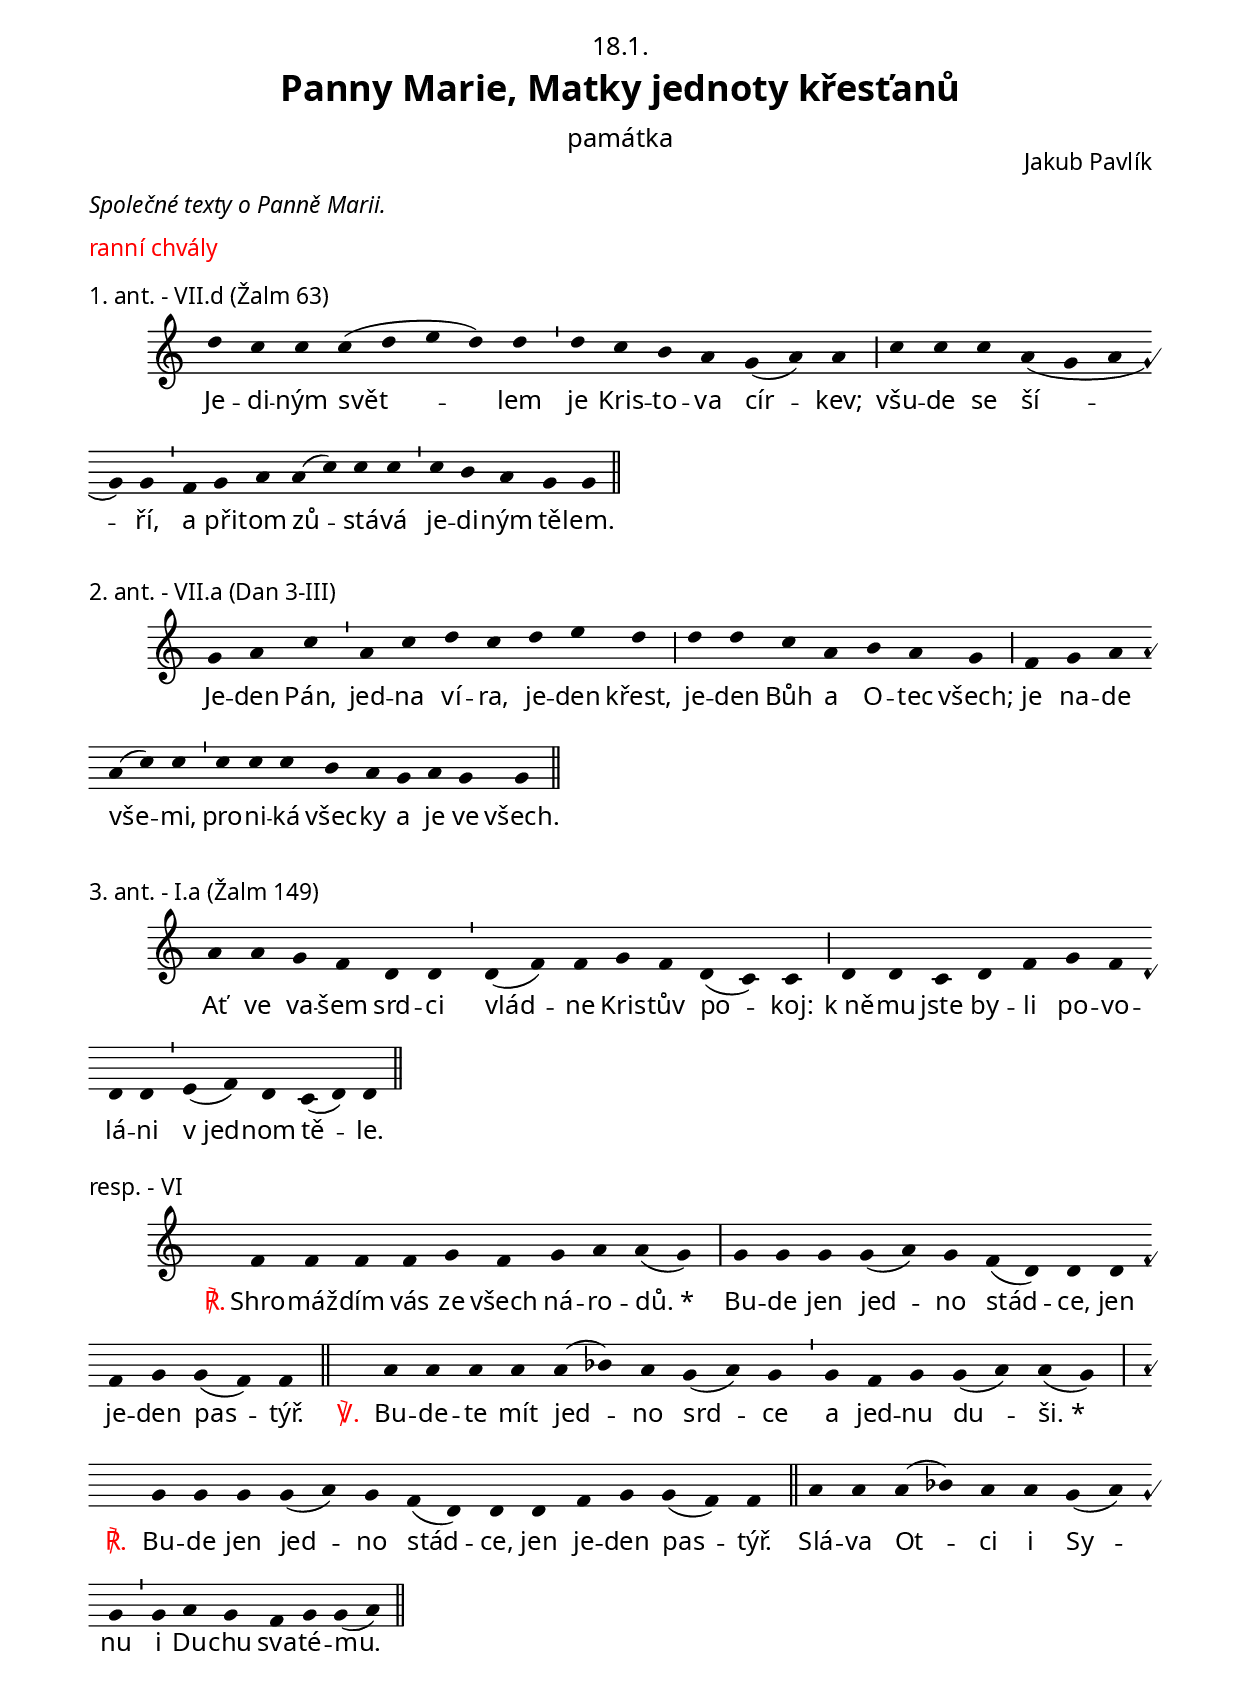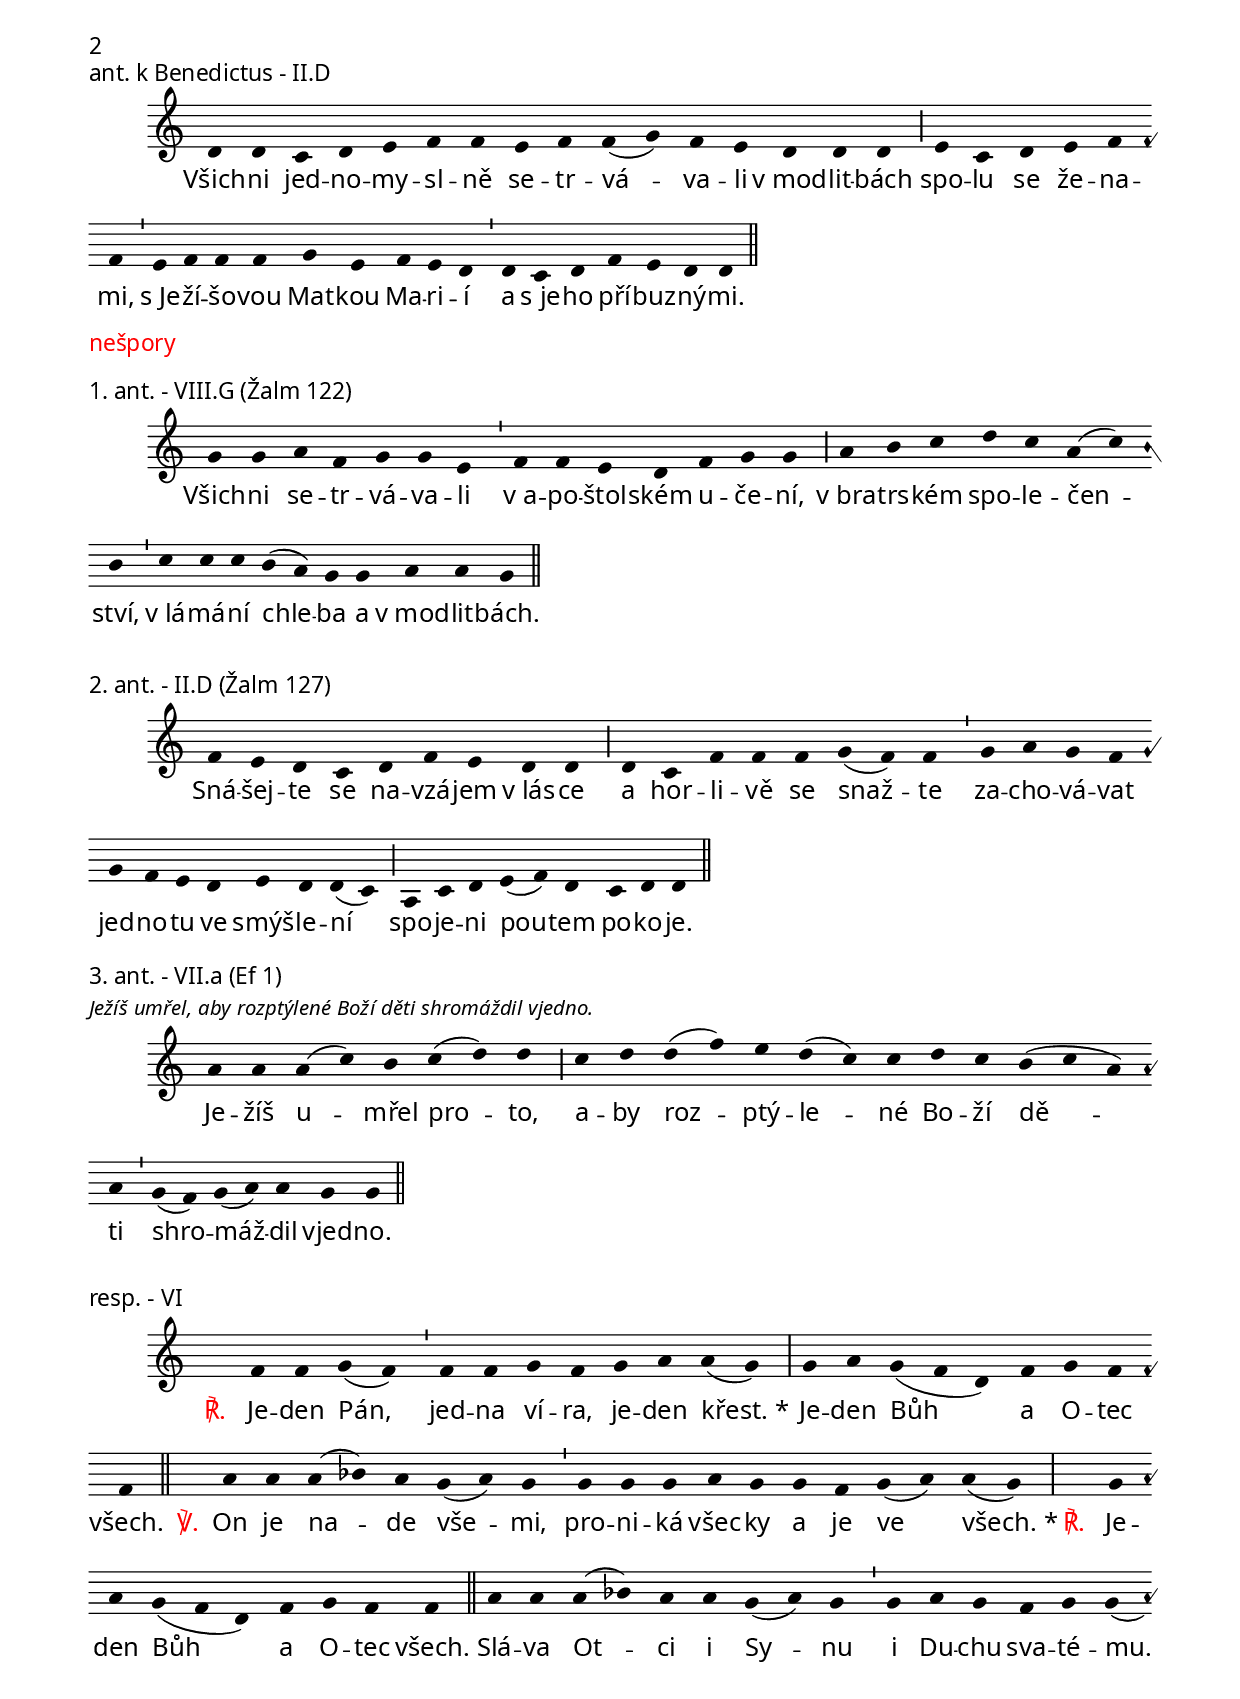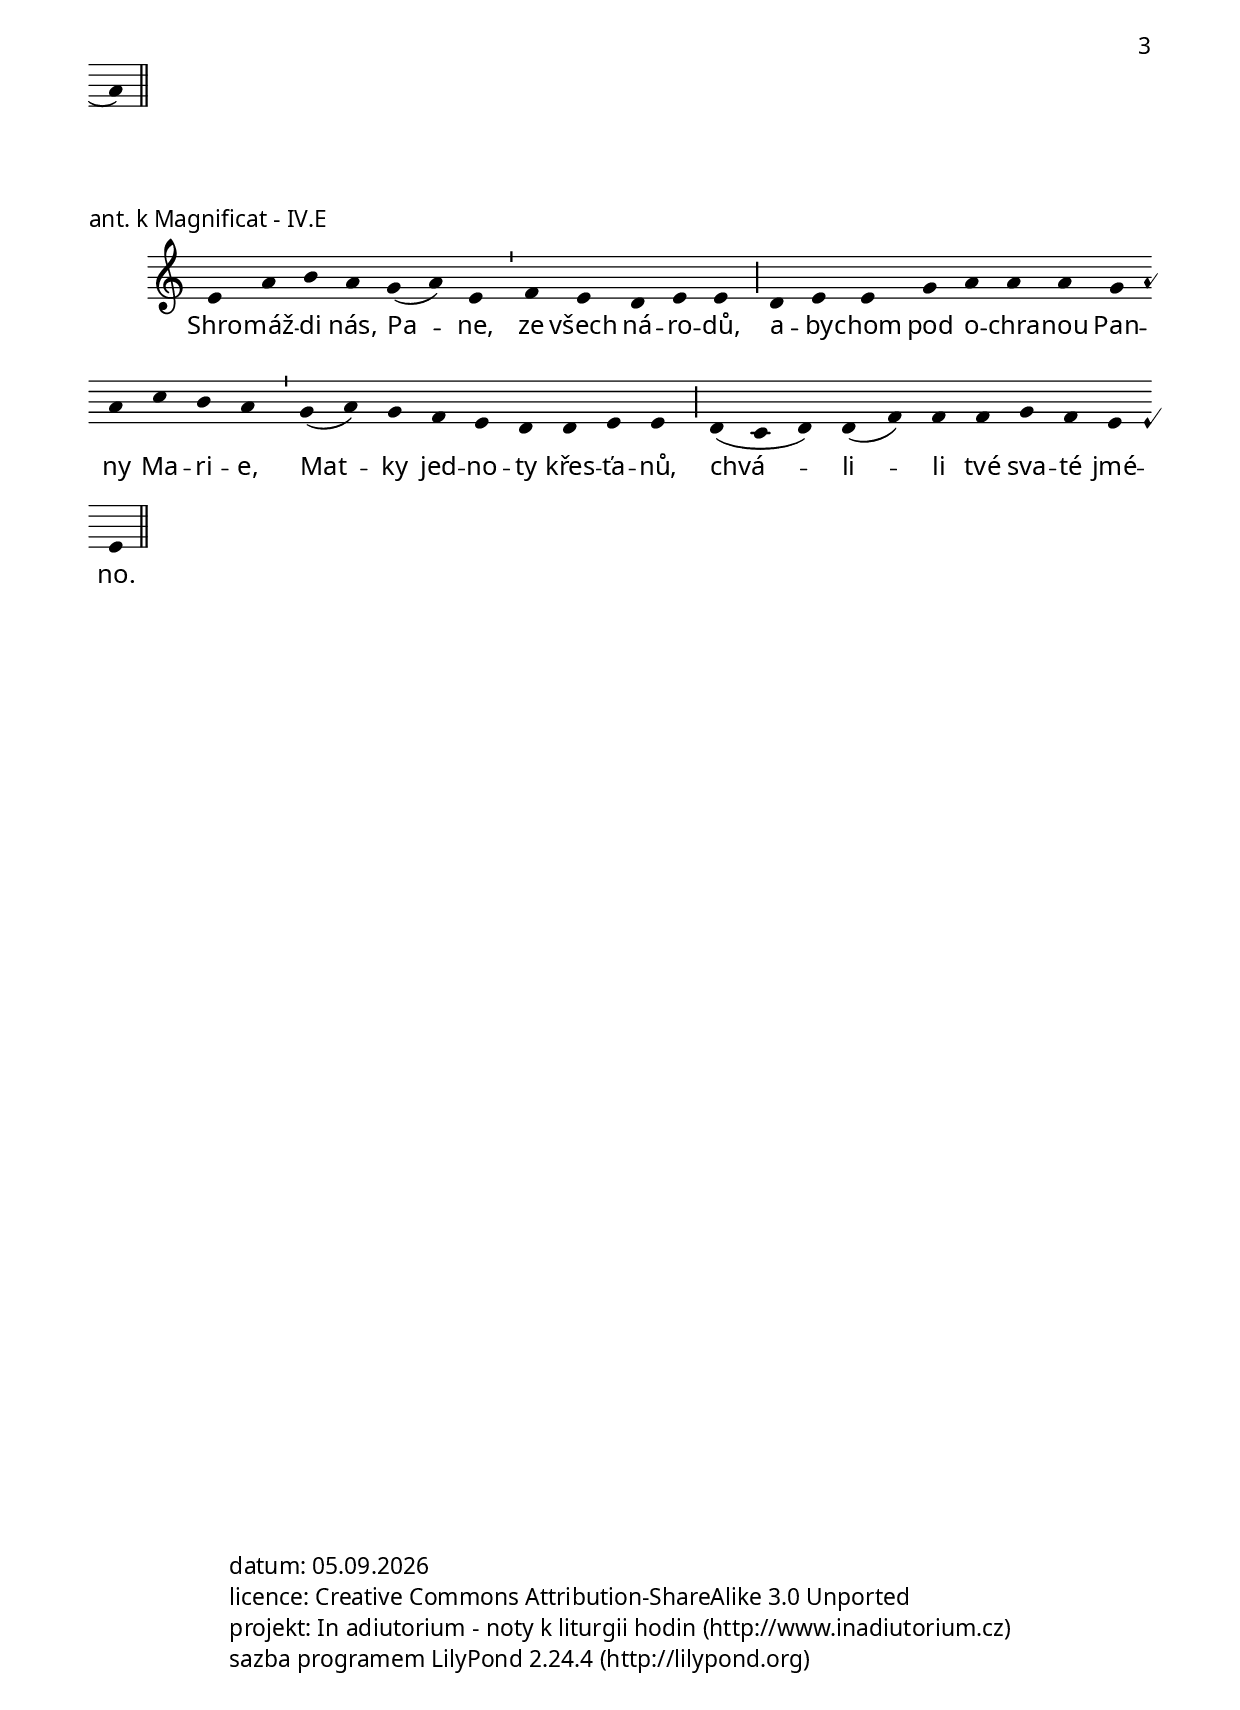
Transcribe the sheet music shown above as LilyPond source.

\version "2.16.0"

\include "../spolecne.ly"
\include "../dilyresponsorii.ly"

\header {
  title = \markup\titleSvatek
            "Panny Marie, Matky jednoty křesťanů"
            památka
            18.1.
  composer = "Jakub Pavlík"
}

\markup\communia #'(#:maria)

\markup {\nadpisHodinka {"ranní chvály"}}

\score {
  \relative c'' {
    \choralniRezim
    d4 c c c( d e d) d \barMin
    d c b a g( a) a \barMaior
    c c c a( g a g) g \barMin
    f g a a( c) c c \barMin
    c b a g g \barFinalis
  }
  \addlyrics {
    Je -- di -- ným svět -- lem
    je Kris -- to -- va cír -- kev;
    všu -- de se ší -- ří,
    a při -- tom zů -- stá -- vá
    je -- di -- ným tě -- lem.
  }
  \header {
    quid = "1. ant."
    modus = "VII"
    differentia = "d"
    psalmus = "Žalm 63"
    placet = "lépe"
    id = "rch-a1"
    piece = \markup {\sestavTitulek}
  }
}

\score {
  \relative c'' {
    \choralniRezim
    g4 a c \barMin
    a c d c d e d \barMaior
    d d c a b a g \barMaior
    f g a a( c) c \barMin
    c c c b a g a g g \barFinalis
  }
  \addlyrics {
    Je -- den Pán,
    jed -- na ví -- ra, je -- den křest,
    je -- den Bůh a O -- tec všech;
    je na -- de vše -- mi,
    pro -- ni -- ká všec -- ky a je ve všech.
  }
  \header {
    quid = "2. ant."
    modus = "VII"
    differentia = "a"
    psalmus = "Dan 3-III"
    id = "rch-a2"
    piece = \markup {\sestavTitulek}
  }
}

\score {
  \relative c'' {
    \choralniRezim
    a4 a g f d d \barMin
    d( f) f g f d( c) c \barMaior
    d d c d f g f d d \barMin
    e( f) d c( d) d \barFinalis
  }
  \addlyrics {
    Ať ve va -- šem srd -- ci vlád -- ne Kris -- tův po -- koj:
    k_ně -- mu jste by -- li po -- vo -- lá -- ni
    v_jed -- nom tě -- le.
  }
  \header {
    quid = "3. ant."
    modus = "I"
    differentia = "a"
    psalmus = "Žalm 149"
    fial = "antifony/velikonoce_tyden4.ly#ne-1ne-a1?zacatek"
    id = "rch-a3"
    piece = \markup {\sestavTitulek}
  }
}

\score {
  \relative c' {
    \choralniRezim

    % R
    \neviditelna f
    f4 f f f g f g a a( g) \barMax
    g g g g( a) g f( d) d d f g g( f) f \barFinalis
    % V
    \neviditelna a
    a4 a a a a( bes) a g( a) g \barMin
    g f g g( a) a( g) \barMax
    % R
    \neviditelna a
    g g g g( a) g f( d) d d f g g( f) f \barFinalis
    % Slava
    \respVIdoxologie \barFinalis
  }
  \addlyrics {
    \Response Shro -- máž -- dím vás ze všech ná -- ro -- dů._*
    Bu -- de jen jed -- no stád -- ce, jen je -- den pas -- týř.
    \Verse Bu -- de -- te mít jed -- no srd -- ce
    a jed -- nu du -- ši._*
    \Response Bu -- de jen jed -- no stád -- ce, jen je -- den pas -- týř.
    \textRespDoxologie
  }
  \header {
    quid = "resp."
    modus = "VI"
    id = "rch-r"
    piece = \markup {\sestavTitulekResp}
  }
}

\score {
  \relative c' {
    \choralniRezim
    d4 d c d e f f
    e f f( g) f e d d d \barMaior
    e c d e f f \barMin
    e f f f g e f e d \barMin
    d c d f e d d \barFinalis
  }
  \addlyrics {
    Všich -- ni jed -- no -- my -- sl -- ně
    se -- tr -- vá -- va -- li v_mod -- lit -- bách
    spo -- lu se že -- na -- mi,
    s_Je -- ží -- šo -- vou Mat -- kou Ma -- ri -- í
    a s_je -- ho pří -- buz -- ný -- mi.
  }
  \header {
    quid = "ant. k Benedictus"
    modus = "II"
    differentia = "D"
    psalmus = ""
    id = "rch-aben"
    piece = \markup {\sestavTitulekBezZalmu}
  }
}

\markup {\nadpisHodinka {"nešpory"}}

\score {
  \relative c'' {
    \choralniRezim
    g4 g a f g g e \barMin
    f f e d f g g \barMaior
    a b c d c a( c) b \barMin
    c c c b( a) g g a a g \barFinalis
  }
  \addlyrics {
    Všich -- ni se -- tr -- vá -- va -- li
    v_a -- po -- štol -- ském u -- če -- ní,
    v_bra -- trs -- kém spo -- le -- čen -- ství,
    v_lá -- má -- ní chle -- ba a v_mod -- lit -- bách.
  }
  \header {
    quid = "1. ant."
    modus = "VIII"
    differentia = "G"
    psalmus = "Žalm 122"
    placet = "lépe"
    id = "ne-a1"
    piece = \markup {\sestavTitulek}
  }
}

\score {
  \relative c' {
    \choralniRezim
    f4 e d c d f e d d \barMaior
    d c f f f g( f) f \barMin
    g a g f g f e d e d d( c) \barMaior
    a c d e( f) d c d d \barFinalis
  }
  \addlyrics {
    Sná -- šej -- te se na -- vzá -- jem v_lás -- ce
    a hor -- li -- vě se snaž -- te
    za -- cho -- vá -- vat jed -- no -- tu ve smýš -- le -- ní
    spo -- je -- ni pou -- tem po -- ko -- je.
  }
  \header {
    quid = "2. ant."
    modus = "II"
    differentia = "D"
    psalmus = "Žalm 127"
    id = "ne-a2"
    piece = \markup {\sestavTitulek}
  }
}

\score {
  \relative c'' {
    \choralniRezim
    a4 a a( c) b c( d) d \barMaior
    c d d( f) e d( c) c d c b( c a) a \barMin
    g( f) g( a) a g g \barFinalis
  }
  \addlyrics {
    Je -- žíš u -- mřel pro -- to,
    a -- by roz -- ptý -- le -- né Bo -- ží dě -- ti
    shro -- máž -- dil vjed -- no.
  }
  \header {
    textus_approbatus = "Ježíš umřel, aby rozptýlené Boží děti shromáždil vjedno."
    quid = "3. ant."
    modus = "VII"
    differentia = "a"
    psalmus = "Ef 1"
    fial = "antifony/pust_tyden5.ly#so-aben"
    id = "ne-a3"
    piece = \markup {\sestavTitulek}
  }
}

\score {
  \relative c' {
    \choralniRezim

    % R
    \neviditelna f
    f4 f g( f) \barMin f f g f g a a( g) \barMax
    g a g( f d) f g f f \barFinalis
    % V
    \neviditelna a
    a4 a a( bes) a g( a) g \barMin
    g g g a g g f g( a) a( g) \barMax
    % R
    \neviditelna a
    g a g( f d) f g f f \barFinalis
    % Slava
    \respVIdoxologie \barFinalis
  }
  \addlyrics {
    \Response Je -- den Pán, jed -- na ví -- ra, je -- den křest._*
    Je -- den Bůh a O -- tec všech.
    \Verse On je na -- de vše -- mi,
    pro -- ni -- ká všec -- ky a je ve všech._*
    \Response Je -- den Bůh a O -- tec všech.
    \textRespDoxologie
  }
  \header {
    quid = "resp."
    modus = "VI"
    id = "ne-r"
    piece = \markup {\sestavTitulekResp}
  }
}

\score {
  \relative c' {
    \choralniRezim
    e4 a b a g( a) e \barMin f e d e e \barMaior
    d e e g a a a g a c b a \barMin
    g( a) g f e d d e e \barMaior
    d( c d) d( f) f f g f e e \barFinalis
  }
  \addlyrics {
    Shro -- máž -- di nás, Pa -- ne, ze všech ná -- ro -- dů,
    a -- by -- chom pod o -- chra -- nou Pan -- ny Ma -- ri -- e,
    Mat -- ky jed -- no -- ty křes -- ťa -- nů,
    chvá -- li -- li tvé sva -- té jmé -- no.
  }
  \header {
    quid = "ant. k Magnificat"
    modus = "IV"
    differentia = "E"
    psalmus = ""
    id = "ne-amag"
    piece = \markup {\sestavTitulekBezZalmu}
  }
}